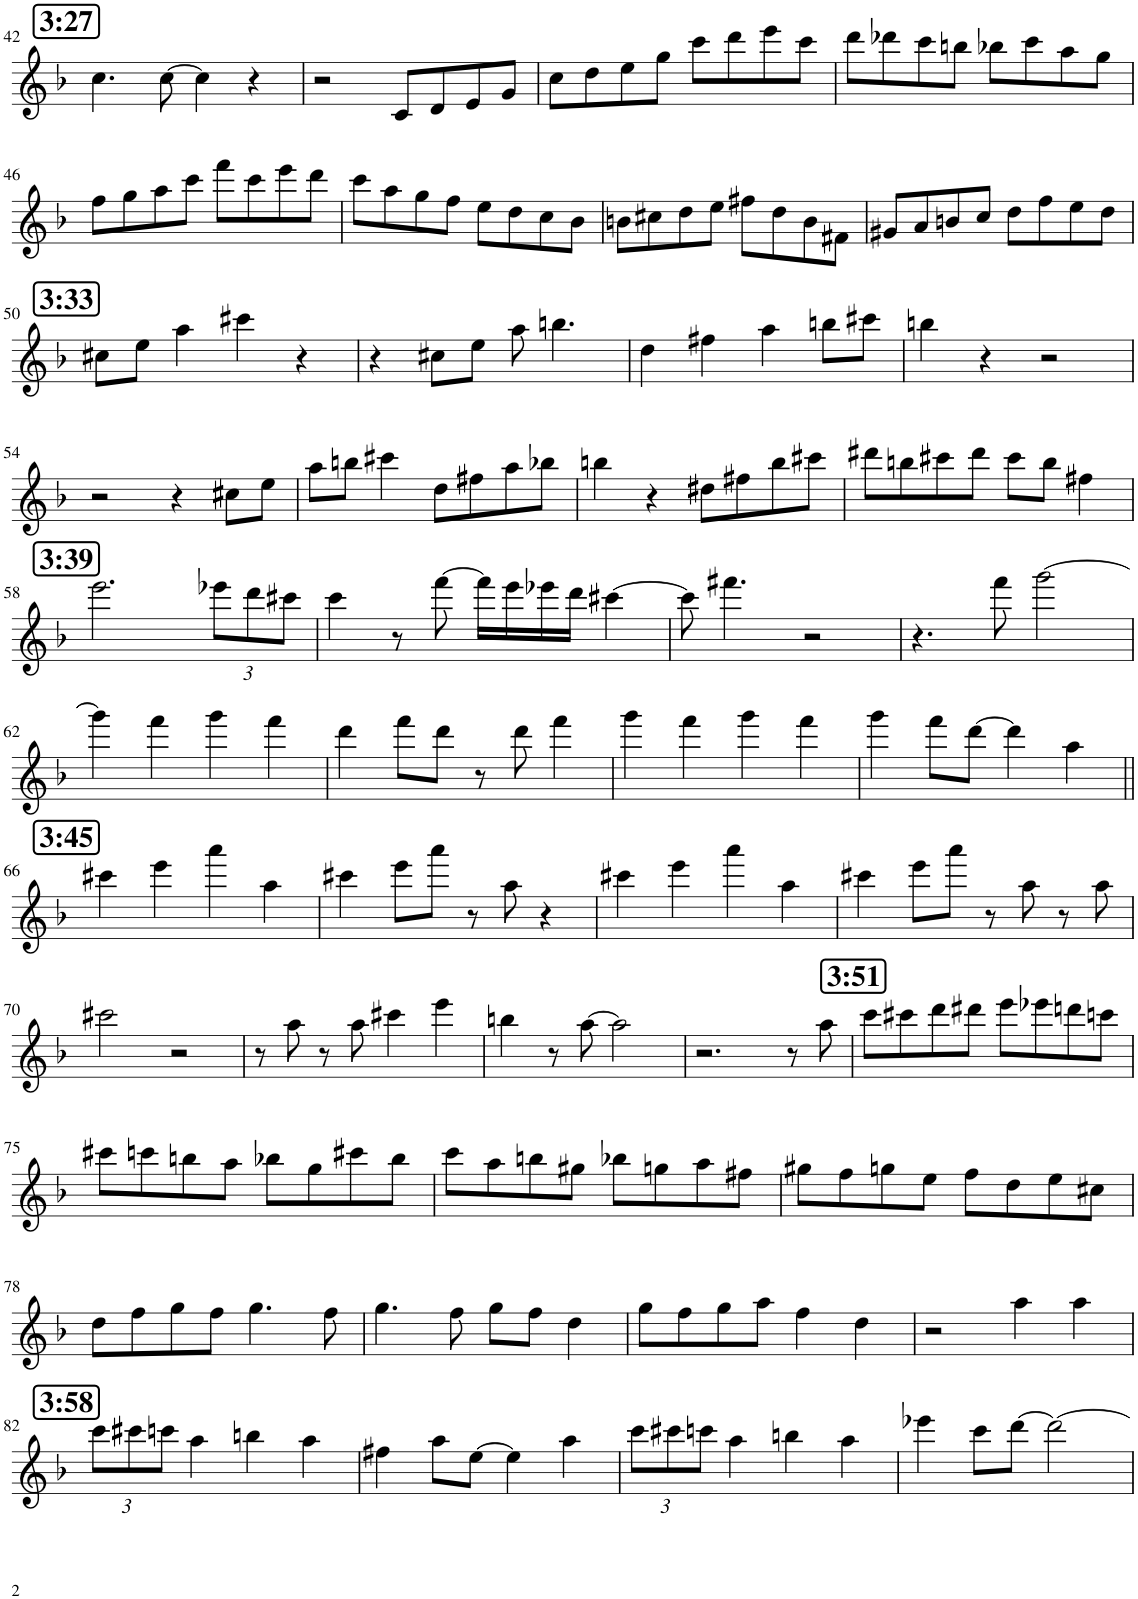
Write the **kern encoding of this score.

**kern
*part1
*staff1
*I"Baritone Saxophone
*I'Bar. Sax.
!!LO:PB:g=z
*clefG2
*Trd12c21
*k[b-]
*M2/2
!!LO:REH:place=s1:a:B:cj:fs=14:t=3&colon;27
=42
4.cc\
[8cc\
4cc\]
4r
=43
2r
8c/L
8d/
8e/
8g/J
=44
8cc\L
8dd\
8ee\
8gg\J
8ccc\L
8ddd\
8eee\
8ccc\J
=45
8ddd\L
8ddd-X\
8ccc\
8bbn\J
8bb-X\L
8ccc\
8aa\
8gg\J
!!LO:LB:g=z
=46
8ff\L
8gg\
8aa\
8ccc\J
8fff\L
8ccc\
8eee\
8ddd\J
=47
8ccc\L
8aa\
8gg\
8ff\J
8ee\L
8dd\
8cc\
8b-\J
=48
8bn\L
8cc#X\
8dd\
8ee\J
8ff#X\L
8dd\
8b\
8f#X\J
=49
8g#X/L
8a/
8bn/
8cc/J
8dd\L
8ff\
8ee\
8dd\J
!!LO:LB:g=z
!!LO:REH:place=s1:a:B:cj:fs=14:t=3&colon;33
=50
8cc#X\L
8ee\J
4aa\
4ccc#X\
4r
=51
4r
8cc#X\L
8ee\J
8aa\
4.bbn\
=52
4dd\
4ff#X\
4aa\
8bbn\L
8ccc#X\J
=53
4bbn\
4r
2r
!!LO:LB:g=z
=54
2r
4r
8cc#X\L
8ee\J
=55
8aa\L
8bbn\J
4ccc#X\
8dd\L
8ff#X\
8aa\
8bb-X\J
=56
4bbn\
4r
8dd#X\L
8ff#X\
8bb\
8ccc#X\J
=57
8ddd#X\L
8bbn\
8ccc#X\
8ddd#\J
8ccc#\L
8bb\J
4ff#X\
!!LO:LB:g=z
!!LO:REH:place=s1:a:B:cj:fs=14:t=3&colon;39
=58
2.eee\
*Xbrackettup
12eee-X\L
12ddd\
12ccc#X\J
=59
4ccc\
8r
[8fff\
16fff\LL]
16eee\
16eee-X\
16ddd\JJ
[4ccc#X\
=60
8ccc#\]
4.fff#X\
2r
=61
4.r
8fff\
[2ggg\
!!LO:LB:g=z
=62
4ggg\]
4fff\
4ggg\
4fff\
=63
4ddd\
8fff\L
8ddd\J
8r
8ddd\
4fff\
=64
4ggg\
4fff\
4ggg\
4fff\
=65
4ggg\
8fff\L
[8ddd\J
4ddd\]
4aa\
!!LO:LB:g=z
!!LO:REH:place=s1:a:B:cj:fs=14:t=3&colon;45
=66||
4ccc#X\
4eee\
4aaa\
4aa\
=67
4ccc#X\
8eee\L
8aaa\J
8r
8aa\
4r
=68
4ccc#X\
4eee\
4aaa\
4aa\
=69
4ccc#X\
8eee\L
8aaa\J
8r
8aa\
8r
8aa\
!!LO:LB:g=z
=70
2ccc#X\
2r
=71
8r
8aa\
8r
8aa\
4ccc#X\
4eee\
=72
4bbn\
8r
[8aa\
2aa\]
=73
2.r
8r
8aa\
!!LO:REH:place=s1:a:B:cj:fs=14:t=3&colon;51
=74
8ccc\L
8ccc#X\
8ddd\
8ddd#X\J
8eee\L
8eee-X\
8dddn\
8cccn\J
!!LO:LB:g=z
=75
8ccc#X\L
8cccn\
8bbn\
8aa\J
8bb-X\L
8gg\
8ccc#X\
8bb-\J
=76
8ccc\L
8aa\
8bbn\
8gg#X\J
8bb-X\L
8ggn\
8aa\
8ff#X\J
=77
8gg#X\L
8ff\
8ggn\
8ee\J
8ff\L
8dd\
8ee\
8cc#X\J
!!LO:LB:g=z
=78
8dd\L
8ff\
8gg\
8ff\J
4.gg\
8ff\
=79
4.gg\
8ff\
8gg\L
8ff\J
4dd\
=80
8gg\L
8ff\
8gg\
8aa\J
4ff\
4dd\
=81
2r
4aa\
4aa\
!!LO:LB:g=z
!!LO:REH:place=s1:a:B:cj:fs=14:t=3&colon;58
=82
12ccc\L
12ccc#X\
12cccn\J
4aa\
4bbn\
4aa\
=83
4ff#X\
8aa\L
[8ee\J
4ee\]
4aa\
=84
12ccc\L
12ccc#X\
12cccn\J
4aa\
4bbn\
4aa\
=85
4eee-X\
8ccc\L
[8ddd\J
2ddd\_
=
*-
